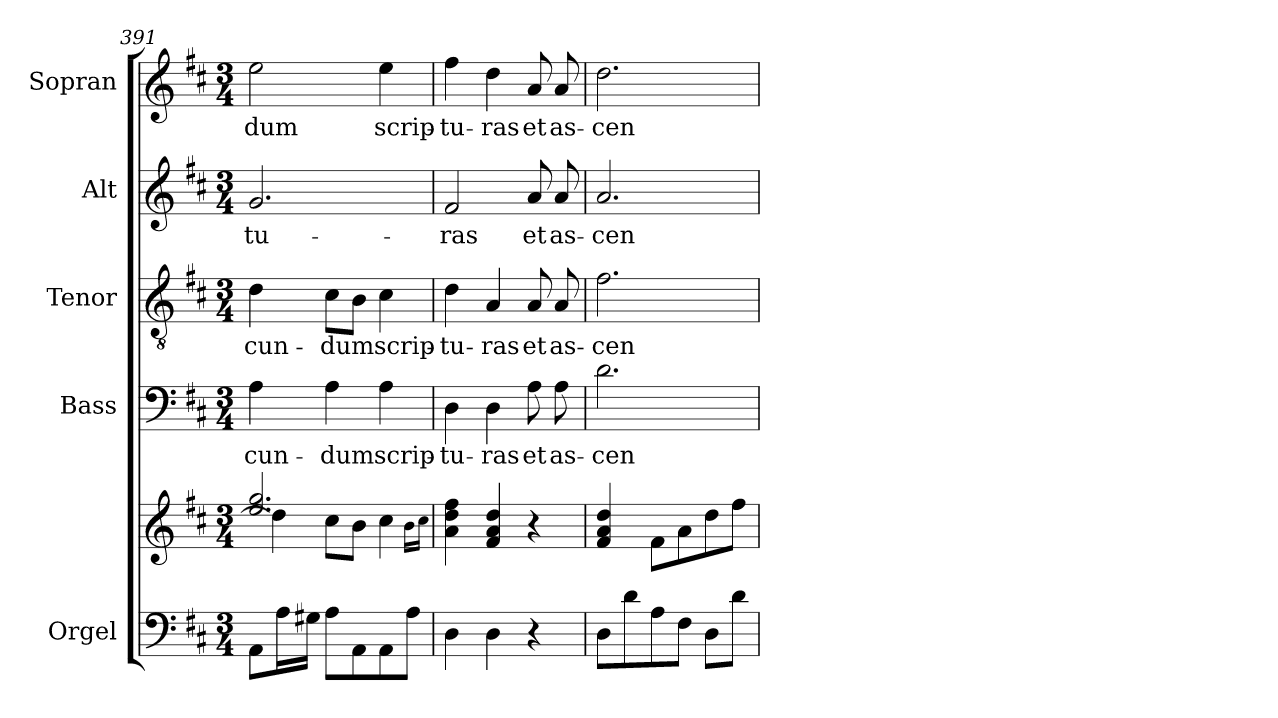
**kern	**kern	**kern	**text	**kern	**text	**kern	**text	**kern	**text
*part5	*part5	*part4	*part4	*part3	*part3	*part2	*part2	*part1	*part1
*staff6	*staff5	*staff4	*staff4	*staff3	*staff3	*staff2	*staff2	*staff1	*staff1
*I"Orgel	*	*I"Bass	*	*I"Tenor	*	*I"Alt	*	*I"Sopran	*
*I'Org.	*	*I'B	*	*I'T	*	*I'A	*	*I'S	*
*clefF4	*clefG2	*clefF4	*	*clefGv2	*	*clefG2	*	*clefG2	*
*k[f#c#]	*k[f#c#]	*k[f#c#]	*	*k[f#c#]	*	*k[f#c#]	*	*k[f#c#]	*
*D:	*D:	*D:	*	*D:	*	*D:	*	*D:	*
*M3/4	*M3/4	*M3/4	*	*M3/4	*	*M3/4	*	*M3/4	*
=391	=391	=391	=391	=391	=391	=391	=391	=391	=391
*	*^	*	*	*	*	*	*	*	*
!	!	!	!	!LO:LY:b	!	!LO:LY:b	!	!LO:LY:b	!	!LO:LY:b
8AA\L	2.ee/ 2.gg/	4dd\]	4A\	-cun-	4d\	-cun-	2.g/	-tu-	2ee\	-dum
16A\L	.	.	.	.	.	.	.	.	.	.
16G#X\JJ	.	.	.	.	.	.	.	.	.	.
!	!	!	!	!LO:LY:b	!	!LO:LY:b	!	!	!	!
8A\L	.	8cc#\L	4A\	-dum	8c#\L	-dum	.	.	.	.
8AA\	.	8b\J	.	.	8B\J	.	.	.	.	.
!	!	!	!	!LO:LY:b	!	!LO:LY:b	!	!	!	!LO:LY:b
8AA\	.	4cc#\	4A\	scrip-	4c#\	scrip-	.	.	4ee\	scrip-
8A\J	.	.	.	.	.	.	.	.	.	.
.	.	16qb\LL	.	.	.	.	.	.	.	.
.	.	16qcc#\JJ	.	.	.	.	.	.	.	.
=392	=392	=392	=392	=392	=392	=392	=392	=392	=392	=392
!	!	!	!	!LO:LY:b	!	!LO:LY:b	!	!LO:LY:b	!	!LO:LY:b
*	*v	*v	*	*	*	*	*	*	*	*
4D\	4a\ 4dd\ 4ff#\	4D\	-tu-	4d\	-tu-	2f#/	-ras	4ff#\	-tu-
!	!	!	!LO:LY:b	!	!LO:LY:b	!	!	!	!LO:LY:b
4D\	4f#/ 4a/ 4dd/	4D\	-ras	4A/	-ras	.	.	4dd\	-ras
!	!	!	!LO:LY:b	!	!LO:LY:b	!	!LO:LY:b	!	!LO:LY:b
4r	4r	8A\	et	8A/	et	8a/	et	8a/	et
!	!	!	!LO:LY:b	!	!LO:LY:b	!	!LO:LY:b	!	!LO:LY:b
.	.	8A\	as-	8A/	as-	8a/	as-	8a/	as-
=393	=393	=393	=393	=393	=393	=393	=393	=393	=393
!	!	!	!LO:LY:b	!	!LO:LY:b	!	!LO:LY:b	!	!LO:LY:b
8D\L	4f#/ 4a/ 4dd/	2.d\	-cen-	2.f#\	-cen-	2.a/	-cen-	2.dd\	-cen-
8d\	.	.	.	.	.	.	.	.	.
8A\	8f#\L	.	.	.	.	.	.	.	.
8F#\J	8a\	.	.	.	.	.	.	.	.
8D\L	8dd\	.	.	.	.	.	.	.	.
8d\J	8ff#\J	.	.	.	.	.	.	.	.
=	=	=	=	=	=	=	=	=	=
*-	*-	*-	*-	*-	*-	*-	*-	*-	*-
